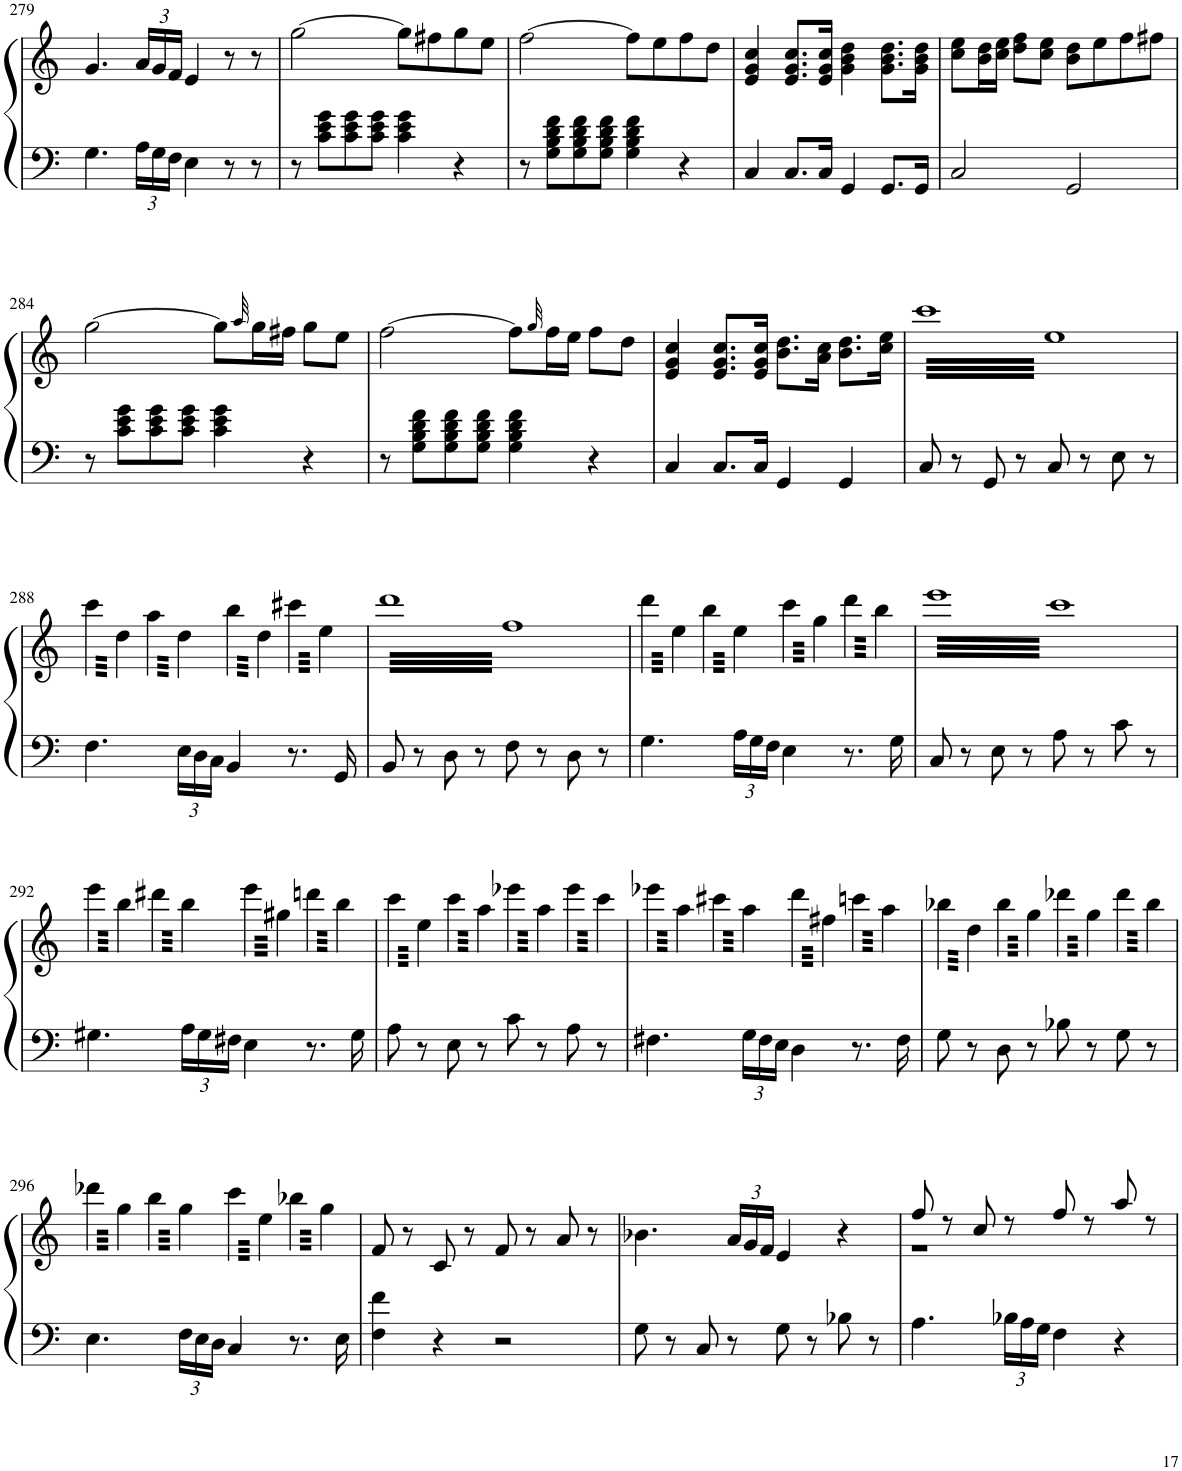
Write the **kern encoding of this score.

**kern	**kern
*part1	*part1
*staff2	*staff1
*I"Piano	*
*I'Pno.	*
!!LO:PB:g=z
*clefG2	*clefF4
*k[]	*k[]
*M4/4	*M4/4
*met(c)	*met(c)
=279	=279
4.G\	4.g/
*Xbrackettup	*Xbrackettup
24A\LL	24a/LL
24G\	24g/
24F\JJ	24f/JJ
4E\	4e/
8r	8r
8r	8r
=280	=280
8r	[2gg\
8c\ 8e\ 8g\L	.
8c\ 8e\ 8g\	.
8c\ 8e\ 8g\J	.
4c\ 4e\ 4g\	8gg\L]
.	8ff#X\
4r	8gg\
.	8ee\J
=281	=281
8r	[2ff\
8G\ 8B\ 8d\ 8f\L	.
8G\ 8B\ 8d\ 8f\	.
8G\ 8B\ 8d\ 8f\J	.
4G\ 4B\ 4d\ 4f\	8ff\L]
.	8ee\
4r	8ff\
.	8dd\J
=282	=282
4C/	4e/ 4g/ 4cc/
8.C/L	8.e/ 8.g/ 8.cc/L
16C/Jk	16e/ 16g/ 16cc/Jk
4GG/	4g\ 4b\ 4dd\
8.GG/L	8.g\ 8.b\ 8.dd\L
16GG/Jk	16g\ 16b\ 16dd\Jk
=283	=283
2C/	8cc\ 8ee\L
.	16b\ 16dd\L
.	16cc\ 16ee\JJ
.	8dd\ 8ff\L
.	8cc\ 8ee\J
2GG/	8b\ 8dd\L
.	8ee\
.	8ff\
.	8ff#X\J
!!LO:LB:g=z
=284	=284
8r	[2gg\
8c\ 8e\ 8g\L	.
8c\ 8e\ 8g\	.
8c\ 8e\ 8g\J	.
4c\ 4e\ 4g\	8gg\L]
.	32qaa/
.	16gg\L
.	16ff#X\JJ
4r	8gg\L
.	8ee\J
=285	=285
8r	[2ff\
8G\ 8B\ 8d\ 8f\L	.
8G\ 8B\ 8d\ 8f\	.
8G\ 8B\ 8d\ 8f\J	.
4G\ 4B\ 4d\ 4f\	8ff\L]
.	32qgg/
.	16ff\L
.	16ee\JJ
4r	8ff\L
.	8dd\J
=286	=286
4C/	4e/ 4g/ 4cc/
8.C/L	8.e/ 8.g/ 8.cc/L
16C/Jk	16e/ 16g/ 16cc/Jk
4GG/	8.b\ 8.dd\L
.	16a\ 16cc\Jk
4GG/	8.b\ 8.dd\L
.	16cc\ 16ee\Jk
=287	=287
*	*brackettup
*	*tremolo
8C/	64cccLLLL
.	64ee
.	64ccc
.	64ee
.	64ccc
.	64ee
.	64ccc
.	64ee
8r	64ccc
.	64ee
.	64ccc
.	64ee
.	64ccc
.	64ee
.	64ccc
.	64ee
8GG/	64ccc
.	64ee
.	64ccc
.	64ee
.	64ccc
.	64ee
.	64ccc
.	64ee
8r	64ccc
.	64ee
.	64ccc
.	64ee
.	64ccc
.	64ee
.	64ccc
.	64ee
8C/	64ccc
.	64ee
.	64ccc
.	64ee
.	64ccc
.	64ee
.	64ccc
.	64ee
8r	64ccc
.	64ee
.	64ccc
.	64ee
.	64ccc
.	64ee
.	64ccc
.	64ee
8E\	64ccc
.	64ee
.	64ccc
.	64ee
.	64ccc
.	64ee
.	64ccc
.	64ee
8r	64ccc
.	64ee
.	64ccc
.	64ee
.	64ccc
.	64ee
.	64ccc
.	64eeJJJJ
!!LO:LB:g=z
=288	=288
4.F\	64ccc\LLLL
.	64dd\
.	64ccc\
.	64dd\
.	64ccc\
.	64dd\
.	64ccc\
.	64dd\
.	64ccc\
.	64dd\
.	64ccc\
.	64dd\
.	64ccc\
.	64dd\
.	64ccc\
.	64dd\JJJJ
.	64aa\LLLL
.	64dd\
.	64aa\
.	64dd\
.	64aa\
.	64dd\
.	64aa\
.	64dd\
24E\LL	64aa\
.	64dd\
.	64aa\
24D\	.
.	64dd\
.	64aa\
.	64dd\
24C\JJ	.
.	64aa\
.	64dd\JJJJ
4BB/	64bb\LLLL
.	64dd\
.	64bb\
.	64dd\
.	64bb\
.	64dd\
.	64bb\
.	64dd\
.	64bb\
.	64dd\
.	64bb\
.	64dd\
.	64bb\
.	64dd\
.	64bb\
.	64dd\JJJJ
8.r	64ccc#X\LLLL
.	64ee\
.	64ccc#X\
.	64ee\
.	64ccc#X\
.	64ee\
.	64ccc#X\
.	64ee\
.	64ccc#X\
.	64ee\
.	64ccc#X\
.	64ee\
16GG/	64ccc#X\
.	64ee\
.	64ccc#X\
.	64ee\JJJJ
=289	=289
8BB/	64dddLLLL
.	64ff
.	64ddd
.	64ff
.	64ddd
.	64ff
.	64ddd
.	64ff
8r	64ddd
.	64ff
.	64ddd
.	64ff
.	64ddd
.	64ff
.	64ddd
.	64ff
8D\	64ddd
.	64ff
.	64ddd
.	64ff
.	64ddd
.	64ff
.	64ddd
.	64ff
8r	64ddd
.	64ff
.	64ddd
.	64ff
.	64ddd
.	64ff
.	64ddd
.	64ff
8F\	64ddd
.	64ff
.	64ddd
.	64ff
.	64ddd
.	64ff
.	64ddd
.	64ff
8r	64ddd
.	64ff
.	64ddd
.	64ff
.	64ddd
.	64ff
.	64ddd
.	64ff
8D\	64ddd
.	64ff
.	64ddd
.	64ff
.	64ddd
.	64ff
.	64ddd
.	64ff
8r	64ddd
.	64ff
.	64ddd
.	64ff
.	64ddd
.	64ff
.	64ddd
.	64ffJJJJ
=290	=290
4.G\	64ddd\LLLL
.	64ee\
.	64ddd\
.	64ee\
.	64ddd\
.	64ee\
.	64ddd\
.	64ee\
.	64ddd\
.	64ee\
.	64ddd\
.	64ee\
.	64ddd\
.	64ee\
.	64ddd\
.	64ee\JJJJ
.	64bb\LLLL
.	64ee\
.	64bb\
.	64ee\
.	64bb\
.	64ee\
.	64bb\
.	64ee\
24A\LL	64bb\
.	64ee\
.	64bb\
24G\	.
.	64ee\
.	64bb\
.	64ee\
24F\JJ	.
.	64bb\
.	64ee\JJJJ
4E\	64ccc\LLLL
.	64gg\
.	64ccc\
.	64gg\
.	64ccc\
.	64gg\
.	64ccc\
.	64gg\
.	64ccc\
.	64gg\
.	64ccc\
.	64gg\
.	64ccc\
.	64gg\
.	64ccc\
.	64gg\JJJJ
8.r	64ddd\LLLL
.	64bb\
.	64ddd\
.	64bb\
.	64ddd\
.	64bb\
.	64ddd\
.	64bb\
.	64ddd\
.	64bb\
.	64ddd\
.	64bb\
16G\	64ddd\
.	64bb\
.	64ddd\
.	64bb\JJJJ
=291	=291
8C/	64eeeLLLL
.	64ccc
.	64eee
.	64ccc
.	64eee
.	64ccc
.	64eee
.	64ccc
8r	64eee
.	64ccc
.	64eee
.	64ccc
.	64eee
.	64ccc
.	64eee
.	64ccc
8E\	64eee
.	64ccc
.	64eee
.	64ccc
.	64eee
.	64ccc
.	64eee
.	64ccc
8r	64eee
.	64ccc
.	64eee
.	64ccc
.	64eee
.	64ccc
.	64eee
.	64ccc
8A\	64eee
.	64ccc
.	64eee
.	64ccc
.	64eee
.	64ccc
.	64eee
.	64ccc
8r	64eee
.	64ccc
.	64eee
.	64ccc
.	64eee
.	64ccc
.	64eee
.	64ccc
8c\	64eee
.	64ccc
.	64eee
.	64ccc
.	64eee
.	64ccc
.	64eee
.	64ccc
8r	64eee
.	64ccc
.	64eee
.	64ccc
.	64eee
.	64ccc
.	64eee
.	64cccJJJJ
!!LO:LB:g=z
=292	=292
4.G#X\	64eee\LLLL
.	64bb\
.	64eee\
.	64bb\
.	64eee\
.	64bb\
.	64eee\
.	64bb\
.	64eee\
.	64bb\
.	64eee\
.	64bb\
.	64eee\
.	64bb\
.	64eee\
.	64bb\JJJJ
.	64ddd#X\LLLL
.	64bb\
.	64ddd#X\
.	64bb\
.	64ddd#X\
.	64bb\
.	64ddd#X\
.	64bb\
24A\LL	64ddd#X\
.	64bb\
.	64ddd#X\
24G#\	.
.	64bb\
.	64ddd#X\
.	64bb\
24F#X\JJ	.
.	64ddd#X\
.	64bb\JJJJ
4E\	64eee\LLLL
.	64gg#X\
.	64eee\
.	64gg#X\
.	64eee\
.	64gg#X\
.	64eee\
.	64gg#X\
.	64eee\
.	64gg#X\
.	64eee\
.	64gg#X\
.	64eee\
.	64gg#X\
.	64eee\
.	64gg#X\JJJJ
8.r	64dddn\LLLL
.	64bb\
.	64dddn\
.	64bb\
.	64dddn\
.	64bb\
.	64dddn\
.	64bb\
.	64dddn\
.	64bb\
.	64dddn\
.	64bb\
16G#\	64dddn\
.	64bb\
.	64dddn\
.	64bb\JJJJ
=293	=293
8A\	64ccc\LLLL
.	64ee\
.	64ccc\
.	64ee\
.	64ccc\
.	64ee\
.	64ccc\
.	64ee\
8r	64ccc\
.	64ee\
.	64ccc\
.	64ee\
.	64ccc\
.	64ee\
.	64ccc\
.	64ee\JJJJ
8E\	64ccc\LLLL
.	64aa\
.	64ccc\
.	64aa\
.	64ccc\
.	64aa\
.	64ccc\
.	64aa\
8r	64ccc\
.	64aa\
.	64ccc\
.	64aa\
.	64ccc\
.	64aa\
.	64ccc\
.	64aa\JJJJ
8c\	64eee-X\LLLL
.	64aa\
.	64eee-X\
.	64aa\
.	64eee-X\
.	64aa\
.	64eee-X\
.	64aa\
8r	64eee-X\
.	64aa\
.	64eee-X\
.	64aa\
.	64eee-X\
.	64aa\
.	64eee-X\
.	64aa\JJJJ
8A\	64eee-\LLLL
.	64ccc\
.	64eee-\
.	64ccc\
.	64eee-\
.	64ccc\
.	64eee-\
.	64ccc\
8r	64eee-\
.	64ccc\
.	64eee-\
.	64ccc\
.	64eee-\
.	64ccc\
.	64eee-\
.	64ccc\JJJJ
=294	=294
4.F#X\	64eee-X\LLLL
.	64aa\
.	64eee-X\
.	64aa\
.	64eee-X\
.	64aa\
.	64eee-X\
.	64aa\
.	64eee-X\
.	64aa\
.	64eee-X\
.	64aa\
.	64eee-X\
.	64aa\
.	64eee-X\
.	64aa\JJJJ
.	64ccc#X\LLLL
.	64aa\
.	64ccc#X\
.	64aa\
.	64ccc#X\
.	64aa\
.	64ccc#X\
.	64aa\
24G\LL	64ccc#X\
.	64aa\
.	64ccc#X\
24F#\	.
.	64aa\
.	64ccc#X\
.	64aa\
24E\JJ	.
.	64ccc#X\
.	64aa\JJJJ
4D\	64ddd\LLLL
.	64ff#X\
.	64ddd\
.	64ff#X\
.	64ddd\
.	64ff#X\
.	64ddd\
.	64ff#X\
.	64ddd\
.	64ff#X\
.	64ddd\
.	64ff#X\
.	64ddd\
.	64ff#X\
.	64ddd\
.	64ff#X\JJJJ
8.r	64cccn\LLLL
.	64aa\
.	64cccn\
.	64aa\
.	64cccn\
.	64aa\
.	64cccn\
.	64aa\
.	64cccn\
.	64aa\
.	64cccn\
.	64aa\
16F#\	64cccn\
.	64aa\
.	64cccn\
.	64aa\JJJJ
=295	=295
8G\	64bb-X\LLLL
.	64dd\
.	64bb-X\
.	64dd\
.	64bb-X\
.	64dd\
.	64bb-X\
.	64dd\
8r	64bb-X\
.	64dd\
.	64bb-X\
.	64dd\
.	64bb-X\
.	64dd\
.	64bb-X\
.	64dd\JJJJ
8D\	64bb-\LLLL
.	64gg\
.	64bb-\
.	64gg\
.	64bb-\
.	64gg\
.	64bb-\
.	64gg\
8r	64bb-\
.	64gg\
.	64bb-\
.	64gg\
.	64bb-\
.	64gg\
.	64bb-\
.	64gg\JJJJ
8B-X\	64ddd-X\LLLL
.	64gg\
.	64ddd-X\
.	64gg\
.	64ddd-X\
.	64gg\
.	64ddd-X\
.	64gg\
8r	64ddd-X\
.	64gg\
.	64ddd-X\
.	64gg\
.	64ddd-X\
.	64gg\
.	64ddd-X\
.	64gg\JJJJ
8G\	64ddd-\LLLL
.	64bb-\
.	64ddd-\
.	64bb-\
.	64ddd-\
.	64bb-\
.	64ddd-\
.	64bb-\
8r	64ddd-\
.	64bb-\
.	64ddd-\
.	64bb-\
.	64ddd-\
.	64bb-\
.	64ddd-\
.	64bb-\JJJJ
!!LO:LB:g=z
=296	=296
4.E\	64ddd-X\LLLL
.	64gg\
.	64ddd-X\
.	64gg\
.	64ddd-X\
.	64gg\
.	64ddd-X\
.	64gg\
.	64ddd-X\
.	64gg\
.	64ddd-X\
.	64gg\
.	64ddd-X\
.	64gg\
.	64ddd-X\
.	64gg\JJJJ
.	64bb\LLLL
.	64gg\
.	64bb\
.	64gg\
.	64bb\
.	64gg\
.	64bb\
.	64gg\
24F\LL	64bb\
.	64gg\
.	64bb\
24E\	.
.	64gg\
.	64bb\
.	64gg\
24D\JJ	.
.	64bb\
.	64gg\JJJJ
4C/	64ccc\LLLL
.	64ee\
.	64ccc\
.	64ee\
.	64ccc\
.	64ee\
.	64ccc\
.	64ee\
.	64ccc\
.	64ee\
.	64ccc\
.	64ee\
.	64ccc\
.	64ee\
.	64ccc\
.	64ee\JJJJ
8.r	64bb-X\LLLL
.	64gg\
.	64bb-X\
.	64gg\
.	64bb-X\
.	64gg\
.	64bb-X\
.	64gg\
.	64bb-X\
.	64gg\
.	64bb-X\
.	64gg\
16E\	64bb-X\
.	64gg\
.	64bb-X\
.	64gg\JJJJ
*	*Xtremolo
=297	=297
4F\ 4f\	8f/
.	.
.	.
.	.
.	.
.	.
.	.
.	.
.	8r
4r	8c/
.	8r
2r	8f/
.	8r
.	8a/
.	8r
=298	=298
8G\	4.b-X\
8r	.
8C/	.
*	*Xbrackettup
8r	24a/LL
.	24g/
.	24f/JJ
8G\	4e/
8r	.
8B-X\	4r
8r	.
=299	=299
*	*^
4.A\	8ff/	1r
.	8r	.
.	8cc/	.
24B-X\LL	8r	.
24A\	.	.
24G\JJ	.	.
4F\	8ff/	.
.	8r	.
4r	8aa/	.
.	8r	.
*	*v	*v
=	=
*-	*-
